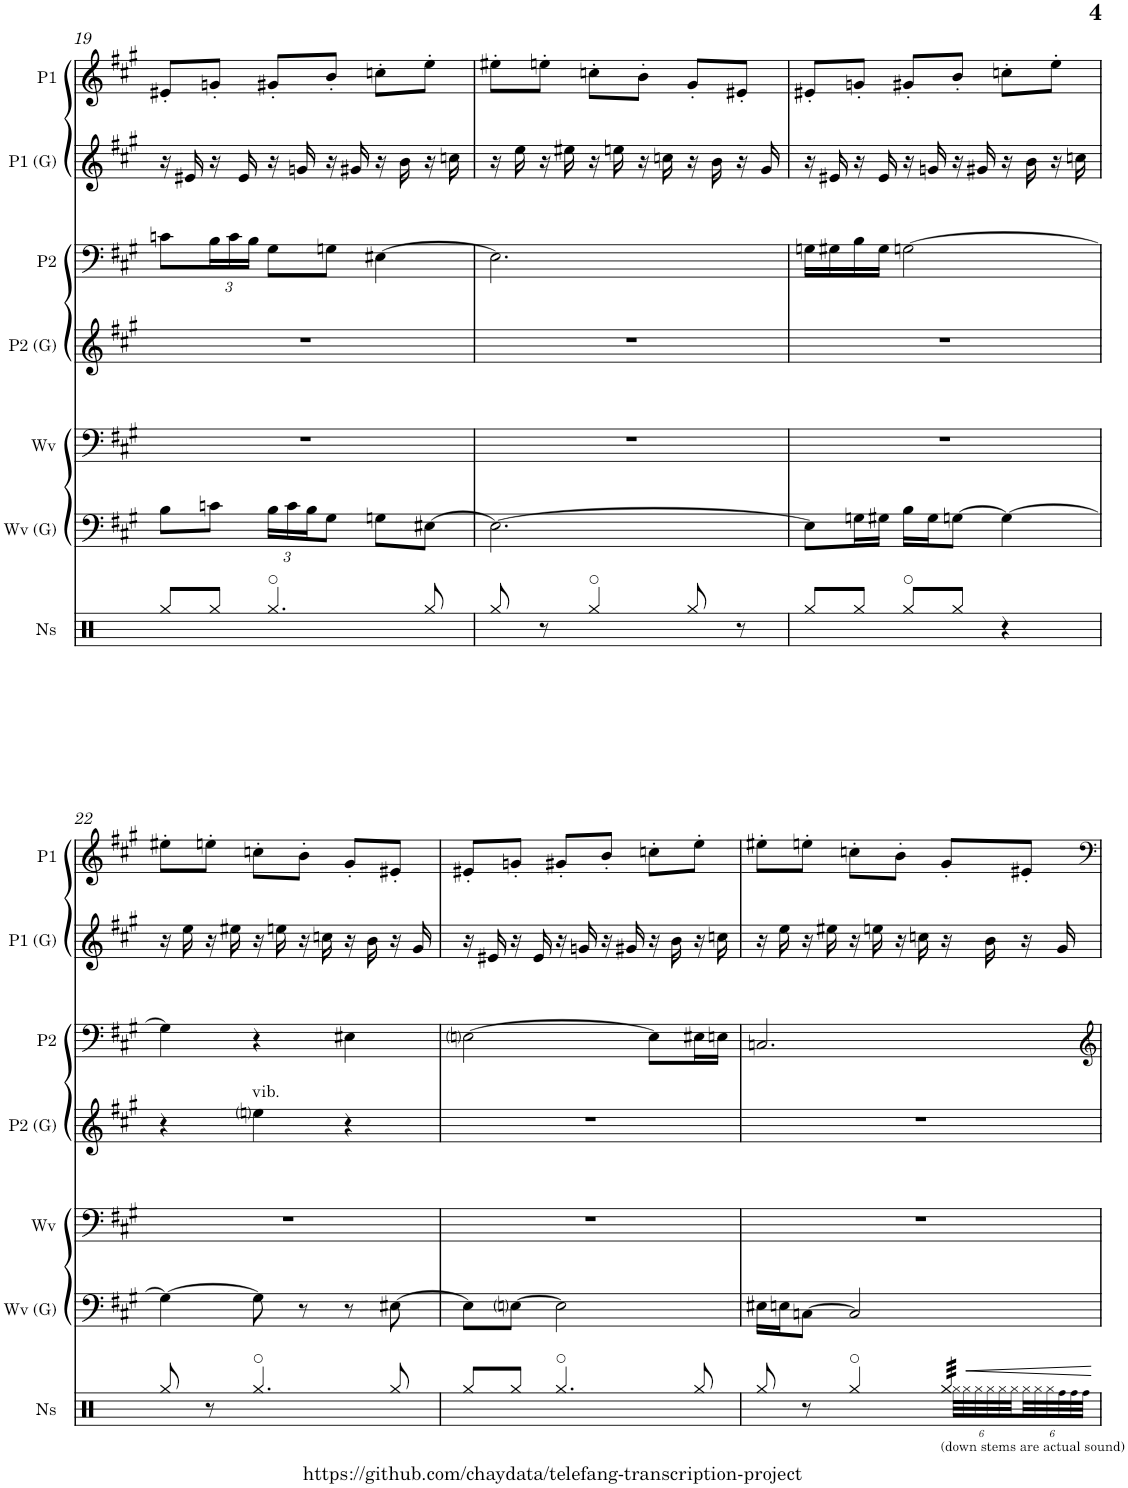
**kern	**kern	**kern	**kern	**kern	**kern	**kern
*part7	*part6	*part5	*part4	*part3	*part2	*part1
*staff7	*staff6	*staff5	*staff4	*staff3	*staff2	*staff1
*I"Noise	*I"Wave (Ghost)	*I"Wave	*I"Pulse 2 (Ghost)	*I"Pulse 2	*I"Pulse 1 (Ghost)	*I"Pulse 1
*I'Ns	*I'Wv (G)	*I'Wv	*I'P2 (G)	*I'P2	*I'P1 (G)	*I'P1
!!LO:PB:g=z
*clefX	*clefF4	*clefF4	*clefG2	*clefF4	*clefG2	*clefG2
*k[]	*k[f#c#g#]	*k[f#c#g#]	*k[f#c#g#]	*k[f#c#g#]	*k[f#c#g#]	*k[f#c#g#]
*M3/4	*M3/4	*M3/4	*M3/4	*M3/4	*M3/4	*M3/4
=19	=19	=19	=19	=19	=19	=19
8Rgg/L	8B\L	2.r	2.r	8cn\L	16r	8e#X'/L
.	.	.	.	.	16e#X/	.
*	*	*	*	*Xbrackettup	*	*
8Rgg/J	8cn\J	.	.	24B\L	16r	8gn'/J
.	.	.	.	24c\	.	.
.	.	.	.	.	16e#/	.
.	.	.	.	24B\JJ	.	.
*	*Xbrackettup	*	*	*	*	*
4.Rgg/	24B\LL	.	.	8G#\L	16r	8g#X'/L
.	24c\	.	.	.	.	.
.	.	.	.	.	16gn/	.
.	24B\J	.	.	.	.	.
.	8G#\J	.	.	8Gn\J	16r	8b'/J
.	.	.	.	.	16g#X/	.
.	8Gn\L	.	.	[4E#X\	16r	8ccn'\L
.	.	.	.	.	16b\	.
8Rgg/	[8E#X\J	.	.	.	16r	8ee'\J
.	.	.	.	.	16ccn\	.
=20	=20	=20	=20	=20	=20	=20
8Rgg/	2.E#\_	2.r	2.r	2.E#\]	16r	8ee#X'\L
.	.	.	.	.	16ee\	.
8r	.	.	.	.	16r	8een'\J
.	.	.	.	.	16ee#X\	.
4Rgg/	.	.	.	.	16r	8ccn'\L
.	.	.	.	.	16een\	.
.	.	.	.	.	16r	8b'\J
.	.	.	.	.	16ccn\	.
8Rgg/	.	.	.	.	16r	8g#'/L
.	.	.	.	.	16b\	.
8r	.	.	.	.	16r	8e#X'/J
.	.	.	.	.	16g#/	.
=21	=21	=21	=21	=21	=21	=21
8Rgg/L	8E#\L]	2.r	2.r	16Gn\LL	16r	8e#X'/L
.	.	.	.	16G#X\	16e#X/	.
8Rgg/J	16Gn\L	.	.	16B\	16r	8gn'/J
.	16G#X\JJ	.	.	16G#\JJ	16e#/	.
8Rgg/L	16B\LL	.	.	[2Gn\	16r	8g#X'/L
.	16G#\J	.	.	.	16gn/	.
8Rgg/J	[8Gn\J	.	.	.	16r	8b'/J
.	.	.	.	.	16g#X/	.
4r	4G\_	.	.	.	16r	8ccn'\L
.	.	.	.	.	16b\	.
.	.	.	.	.	16r	8ee'\J
.	.	.	.	.	16ccn\	.
!!LO:LB:g=z
=22	=22	=22	=22	=22	=22	=22
8Rgg/	4G\_	2.r	4r	4G\]	16r	8ee#X'\L
.	.	.	.	.	16ee\	.
8r	.	.	.	.	16r	8een'\J
.	.	.	.	.	16ee#X\	.
!	!	!	!LO:TX:a:t=vib.	!	!	!
4.Rgg/	8G\]	.	4eeni\	4r	16r	8ccn'\L
.	.	.	.	.	16een\	.
.	8r	.	.	.	16r	8b'\J
.	.	.	.	.	16ccn\	.
.	8r	.	4r	4E#X\	16r	8g#'/L
.	.	.	.	.	16b\	.
8Rgg/	[8E#X\	.	.	.	16r	8e#X'/J
.	.	.	.	.	16g#/	.
=23	=23	=23	=23	=23	=23	=23
8Rgg/L	8E#\L]	2.r	2.r	[2Eni\	16r	8e#X'/L
.	.	.	.	.	16e#X/	.
8Rgg/J	[8Eni\J	.	.	.	16r	8gn'/J
.	.	.	.	.	16e#/	.
4.Rgg/	2E\]	.	.	.	16r	8g#X'/L
.	.	.	.	.	16gn/	.
.	.	.	.	.	16r	8b'/J
.	.	.	.	.	16g#X/	.
.	.	.	.	8E\L]	16r	8ccn'\L
.	.	.	.	.	16b\	.
8Rgg/	.	.	.	16E#X\L	16r	8ee'\J
.	.	.	.	16En\JJ	16ccn\	.
=24	=24	=24	=24	=24	=24	=24
*^	*	*	*	*	*	*
8Rgg/	4ryy	16E#X\LL	2.r	2.r	2.Cn/	16r	8ee#X'\L
.	.	16En\J	.	.	.	16ee\	.
8r	.	[8Cn\J	.	.	.	16r	8een'\J
.	.	.	.	.	.	16ee#X\	.
4Rgg/	4ryy	2C/]	.	.	.	16r	8ccn'\L
.	.	.	.	.	.	16een\	.
.	.	.	.	.	.	16r	8b'\J
.	.	.	.	.	.	16ccn\	.
*	*Xbrackettup	*	*	*	*	*	*
!LO:TX:b:t=(down stems are actual sound)	!	!	!	!	!	!	!
*tremolo	*	*	*	*	*	*	*
32Rgg/LLL	48Rgg\LLL	.	.	.	.	16r	8g#'/L
.	48Rgg\	.	.	.	.	.	.
32Rgg/	.	.	.	.	.	.	.
.	48Rgg\	.	.	.	.	.	.
32Rgg/	48Rgg\	.	.	.	.	16b\	.
.	48Rgg\	.	.	.	.	.	.
32Rgg/	.	.	.	.	.	.	.
.	48Rgg\	.	.	.	.	.	.
32Rgg/	48Rgg\	.	.	.	.	16r	8e#X'/J
.	48Rgg\	.	.	.	.	.	.
32Rgg/	.	.	.	.	.	.	.
.	48Rgg\	.	.	.	.	.	.
32Rgg/	48Rff\	.	.	.	.	16g#/	.
.	48Rff\	.	.	.	.	.	.
32Rgg/JJJ	.	.	.	.	.	.	.
*Xtremolo	*	*	*	*	*	*	*
.	48Rff\JJJ	.	.	.	.	.	.
*v	*v	*	*	*	*	*	*
=	=	=	=	=	=	=
*-	*-	*-	*-	*-	*-	*-
